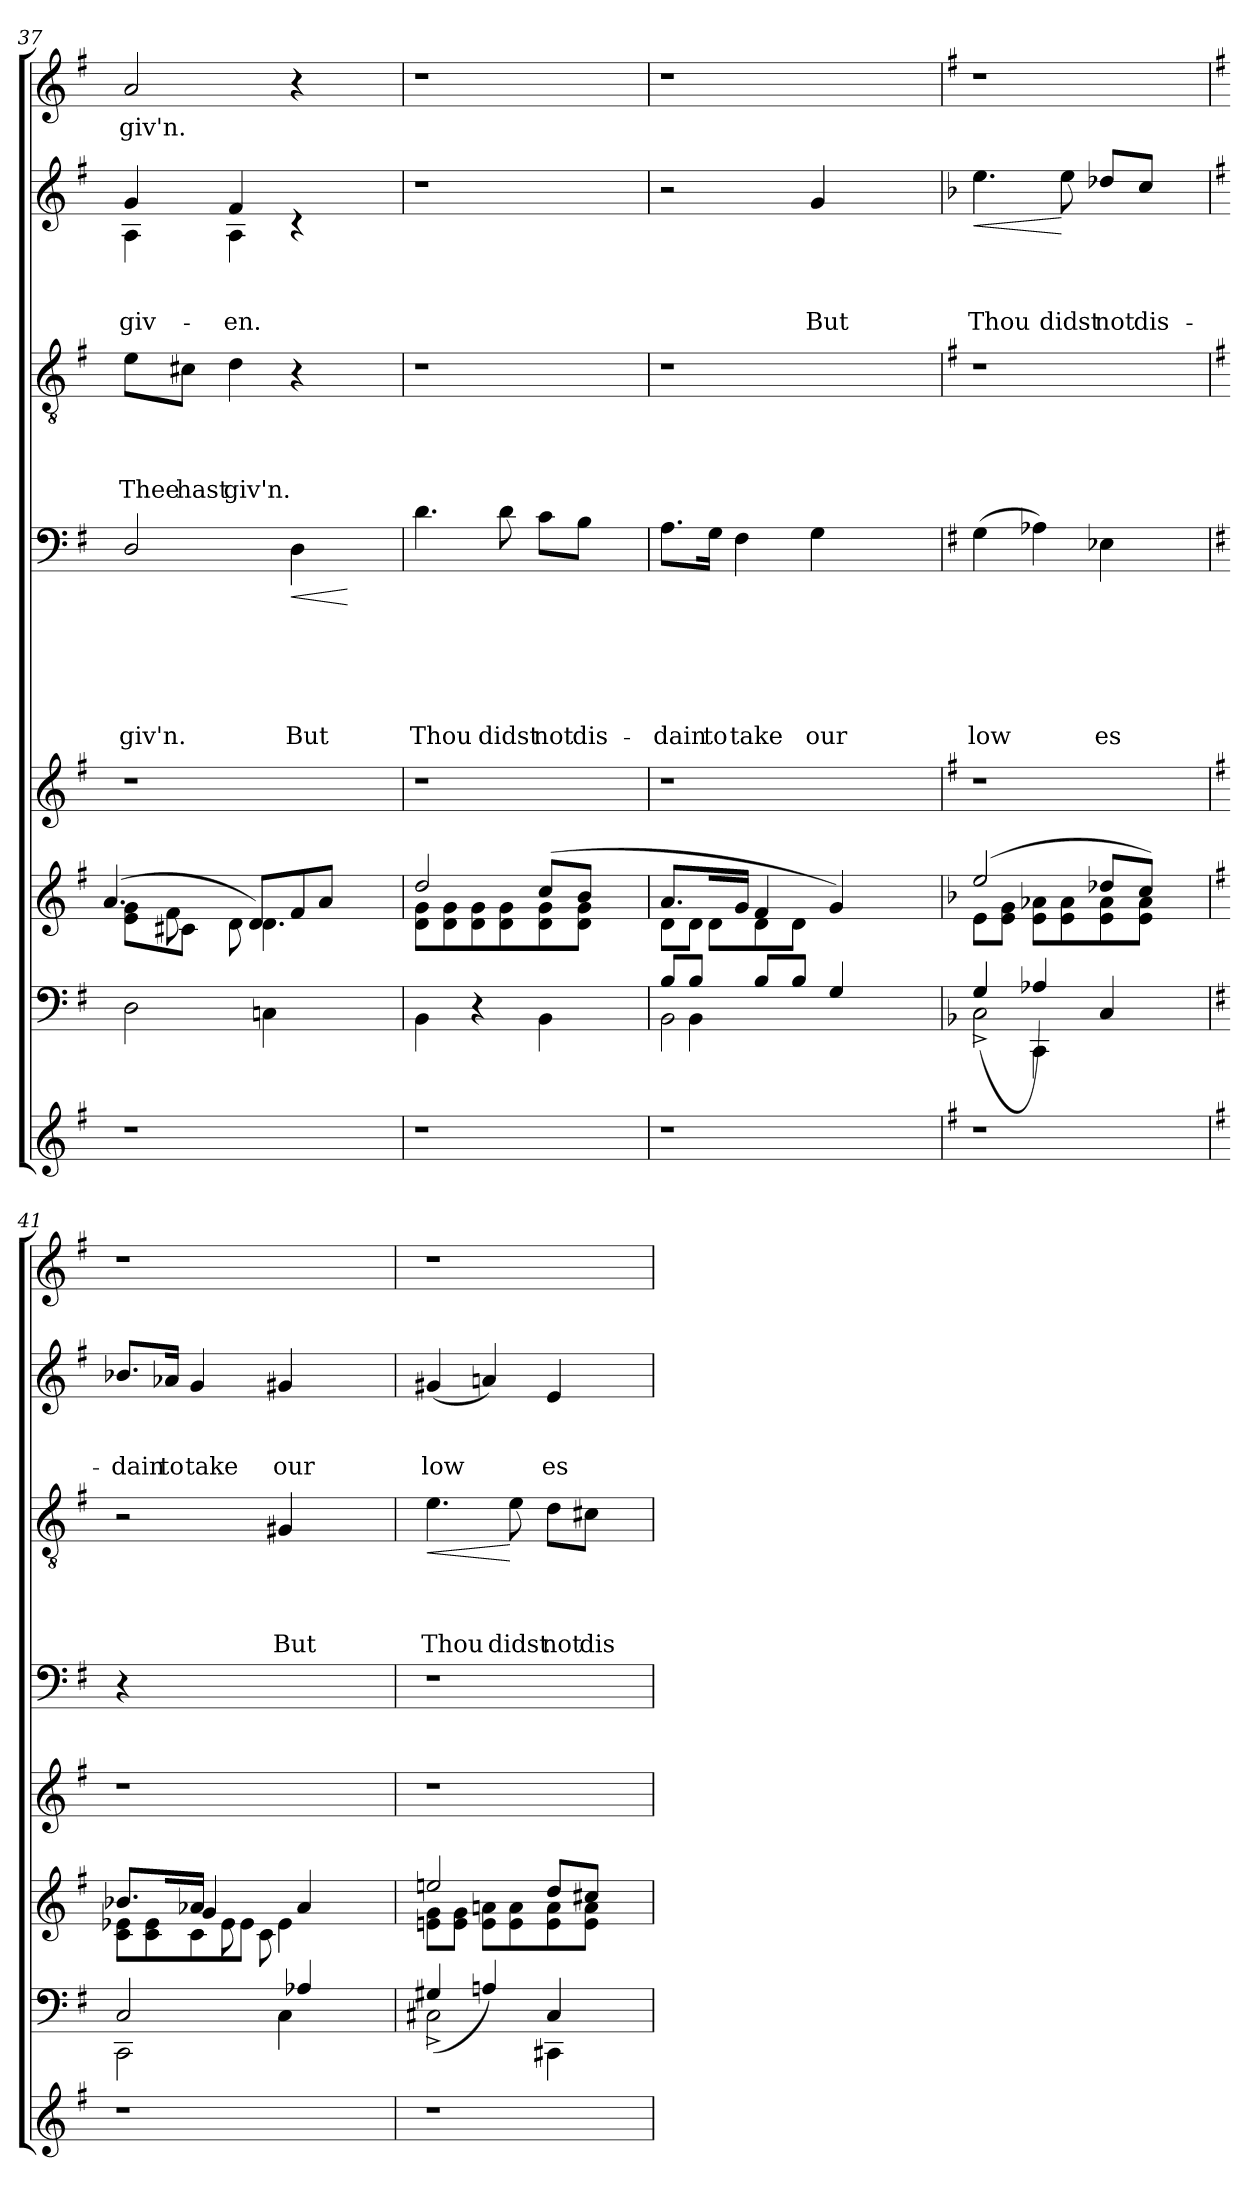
**kern	**kern	**kern	**kern	**kern	**text	**text	**text	**text	**text	**text	**dynam	**kern	**text	**text	**text	**text	**dynam	**kern	**text	**text	**text	**dynam	**kern	**text
*part8	*part7	*part6	*part5	*part4	*part4	*part4	*part4	*part4	*part4	*part4	*part4	*part3	*part3	*part3	*part3	*part3	*part3	*part2	*part2	*part2	*part2	*part2	*part1	*part1
*staff8	*staff7	*staff6	*staff5	*staff4	*staff4	*staff4	*staff4	*staff4	*staff4	*staff4	*staff4	*staff3	*staff3	*staff3	*staff3	*staff3	*staff3	*staff2	*staff2	*staff2	*staff2	*staff2	*staff1	*staff1
*clefG2	*clefF4	*clefG2	*clefG2	*clefF4	*	*	*	*	*	*	*	*clefGv2	*	*	*	*	*	*clefG2	*	*	*	*	*clefG2	*
*k[f#]	*k[f#]	*k[f#]	*k[f#]	*k[f#]	*	*	*	*	*	*	*	*k[f#]	*	*	*	*	*	*k[f#]	*	*	*	*	*k[f#]	*
*G:	*G:	*G:	*G:	*G:	*	*	*	*	*	*	*	*G:	*	*	*	*	*	*G:	*	*	*	*	*G:	*
=37	=37	=37	=37	=37	=37	=37	=37	=37	=37	=37	=37	=37	=37	=37	=37	=37	=37	=37	=37	=37	=37	=37	=37	=37
*	*^	*^	*	*	*	*	*	*	*	*	*	*	*	*	*	*	*	*	*	*	*	*	*	*
*	*	*	*	*^	*	*	*	*	*	*	*	*	*	*	*	*	*	*	*	*	*	*	*	*	*	*
!	!	!	!	!	!	!	!	!	!	!	!	!	!LO:LY:b	!	!	!	!	!	!LO:LY:b	!	!	!	!	!LO:LY:b	!	!	!LO:LY:b
*	*	*	*	*	*	*	*	*	*	*	*	*	*	*	*	*	*	*	*	*	*^	*	*	*	*	*	*
1r	2D\	4.ryy	8e\ 8g\L	8ryy	(4.a/	1r	2D/	.	.	.	.	.	giv'n.	.	8e\L	.	.	.	Thee	.	4A\	4g/	.	.	giv-	.	2a/	giv'n.
!	!	!	!	!	!	!	!	!	!	!	!	!	!	!	!	!	!	!	!LO:LY:b	!	!	!	!	!	!	!	!	!
.	.	.	8c#X\J	8f#\	.	.	.	.	.	.	.	.	.	.	8c#X\J	.	.	.	hast	.	.	.	.	.	.	.	.	.
!	!	!	!	!	!	!	!	!	!	!	!	!	!	!	!	!	!	!	!LO:LY:b	!	!	!	!	!	!LO:LY:b	!	!	!
.	.	.	4ryy	8d\	.	.	.	.	.	.	.	.	.	.	4d\	.	.	.	giv'n.	.	4A\	4f#/	.	.	-en.	.	.	.
.	.	4Cn\	.	4.d\	8d/L)	.	.	.	.	.	.	.	.	.	.	.	.	.	.	.	.	.	.	.	.	.	.	.
!	!	!	!	!	!	!	!	!	!	!	!	!	!LO:LY:b	!LO:HP:b	!	!	!	!	!	!	!	!	!	!	!	!	!	!
.	4.ryy	.	2ryy	.	8f#/	.	4D\	.	.	.	.	.	But	<	4r	.	.	.	.	.	4ryy	4rc	.	.	.	.	4r	.
.	.	4.ryy	.	.	8a/J	.	.	.	.	.	.	.	.	.	.	.	.	.	.	.	.	.	.	.	.	.	.	.
.	.	.	.	4ryy	4ryy	.	4ryy	.	.	.	.	.	.	[	4ryy	.	.	.	.	.	4ryy	4ryy	.	.	.	.	4ryy	.
.	8ryy	.	.	.	.	.	.	.	.	.	.	.	.	.	.	.	.	.	.	.	.	.	.	.	.	.	.	.
*	*v	*v	*	*	*	*	*	*	*	*	*	*	*	*	*	*	*	*	*	*	*v	*v	*	*	*	*	*	*
*	*	*	*v	*v	*	*	*	*	*	*	*	*	*	*	*	*	*	*	*	*	*	*	*	*	*	*
=38	=38	=38	=38	=38	=38	=38	=38	=38	=38	=38	=38	=38	=38	=38	=38	=38	=38	=38	=38	=38	=38	=38	=38	=38	=38
!	!	!	!	!	!	!	!	!	!	!	!LO:LY:b	!	!LO:N:vis=1	!	!	!	!	!	!LO:N:vis=1	!	!	!	!	!LO:N:vis=1	!
1r	4BB\	2dd/	8d\ 8g\L	1r	4.d\	.	.	.	.	.	Thou	.	1r	.	.	.	.	.	1r	.	.	.	.	1r	.
.	.	.	8d\ 8g\	.	.	.	.	.	.	.	.	.	.	.	.	.	.	.	.	.	.	.	.	.	.
.	4r	.	8d\ 8g\	.	.	.	.	.	.	.	.	.	.	.	.	.	.	.	.	.	.	.	.	.	.
!	!	!	!	!	!	!	!	!	!	!	!LO:LY:b	!	!	!	!	!	!	!	!	!	!	!	!	!	!
.	.	.	8d\ 8g\	.	8d\	.	.	.	.	.	didst	.	.	.	.	.	.	.	.	.	.	.	.	.	.
!	!	!	!	!	!	!	!	!	!	!	!LO:LY:b	!	!	!	!	!	!	!	!	!	!	!	!	!	!
.	4BB\	(>8cc/L	8d\ 8g\	.	8c\L	.	.	.	.	.	not	.	.	.	.	.	.	.	.	.	.	.	.	.	.
!	!	!	!	!	!	!	!	!	!	!	!LO:LY:b	!	!	!	!	!	!	!	!	!	!	!	!	!	!
.	.	8b/J	8d\ 8g\J	.	8B\J	.	.	.	.	.	dis-	.	.	.	.	.	.	.	.	.	.	.	.	.	.
.	4ryy	4ryy	4ryy	.	4ryy	.	.	.	.	.	.	.	.	.	.	.	.	.	.	.	.	.	.	.	.
=39	=39	=39	=39	=39	=39	=39	=39	=39	=39	=39	=39	=39	=39	=39	=39	=39	=39	=39	=39	=39	=39	=39	=39	=39	=39
*	*^	*^	*	*	*	*	*	*	*	*	*	*	*	*	*	*	*	*	*	*	*	*	*	*	*
*	*	*^	*	*	*^	*	*	*	*	*	*	*	*	*	*	*	*	*	*	*	*	*	*	*	*	*	*
!	!	!	!	!	!	!	!	!	!	!	!	!	!	!	!LO:LY:b	!	!	!	!	!	!	!	!	!	!	!	!	!	!
1r	2BB\	8B/L	8ryy	8d\L	8.ryy	8.a/L	4ryy	1r	8.A\L	.	.	.	.	.	-dain	.	1r	.	.	.	.	.	2r	.	.	.	.	1r	.
.	.	8B/J	4BB\	8d\J	.	.	.	.	.	.	.	.	.	.	.	.	.	.	.	.	.	.	.	.	.	.	.	.	.
!	!	!	!	!	!	!	!	!	!	!	!	!	!	!	!LO:LY:b:rj	!	!	!	!	!	!	!	!	!	!	!	!	!	!
.	.	.	.	.	8d\L	16ryy	.	.	16G\Jk	.	.	.	.	.	to	.	.	.	.	.	.	.	.	.	.	.	.	.	.
!	!	!	!	!	!	!	!	!	!	!	!	!	!	!	!LO:LY:b	!	!	!	!	!	!	!	!	!	!	!	!	!	!
.	.	16ryy	.	8.ryy	.	16g/Jk	16ryy	.	4F#\	.	.	.	.	.	take	.	.	.	.	.	.	.	.	.	.	.	.	.	.
.	.	8B/L	.	.	8ryy	4f#/	4d\	.	.	.	.	.	.	.	.	.	.	.	.	.	.	.	.	.	.	.	.	.	.
.	.	.	8.ryy	.	.	.	.	.	.	.	.	.	.	.	.	.	.	.	.	.	.	.	.	.	.	.	.	.	.
.	.	8B/J	.	2ryy	8d\J	.	.	.	.	.	.	.	.	.	.	.	.	.	.	.	.	.	.	.	.	.	.	.	.
!	!	!	!	!	!	!	!	!	!	!	!	!	!	!	!LO:LY:b	!	!	!	!	!	!	!	!	!	!	!LO:LY:b	!	!	!
.	8.ryy	.	.	.	.	.	.	.	4G\	.	.	.	.	.	our	.	.	.	.	.	.	.	4g/	.	.	But	.	.	.
.	.	4G/	4..ryy	.	8.ryy	4g/)	8.ryy	.	.	.	.	.	.	.	.	.	.	.	.	.	.	.	.	.	.	.	.	.	.
.	4ryy	.	.	.	.	.	.	.	.	.	.	.	.	.	.	.	.	.	.	.	.	.	.	.	.	.	.	.	.
.	.	.	.	.	4ryy	.	4ryy	.	4ryy	.	.	.	.	.	.	.	.	.	.	.	.	.	4ryy	.	.	.	.	.	.
.	.	8.ryy	.	.	.	8.ryy	.	.	.	.	.	.	.	.	.	.	.	.	.	.	.	.	.	.	.	.	.	.	.
.	16ryy	.	.	16ryy	.	.	.	.	.	.	.	.	.	.	.	.	.	.	.	.	.	.	.	.	.	.	.	.	.
*	*	*	*	*v	*v	*v	*v	*	*	*	*	*	*	*	*	*	*	*	*	*	*	*	*	*	*	*	*	*	*
=40	=40	=40	=40	=40	=40	=40	=40	=40	=40	=40	=40	=40	=40	=40	=40	=40	=40	=40	=40	=40	=40	=40	=40	=40	=40	=40
*	*k[b-]	*	*	*k[b-]	*	*	*	*	*	*	*	*	*	*	*	*	*	*	*	*k[b-]	*	*	*	*	*	*
*	*F:	*	*	*F:	*	*	*	*	*	*	*	*	*	*	*	*	*	*	*	*F:	*	*	*	*	*	*
*	*	*	*	*^	*	*	*	*	*	*	*	*	*	*	*	*	*	*	*	*	*	*	*	*	*	*
!	!	!	!	!	!	!	!	!	!	!	!	!	!LO:LY:b	!	!LO:N:vis=1	!	!	!	!	!	!	!	!	!LO:LY:b	!LO:HP:b	!LO:N:vis=1	!
1r	2C\	(4G^>/	4ryy	(2ee/	8e\L	1r	(>4G\	.	.	.	.	.	low	.	1r	.	.	.	.	.	4.ee\	.	.	Thou	<	1r	.
.	.	.	.	.	8e\ 8g\J	.	.	.	.	.	.	.	.	.	.	.	.	.	.	.	.	.	.	.	.	.	.
.	.	4A-X/)	4CC\	.	8e\ 8a-X\L	.	4A-X\)	.	.	.	.	.	.	.	.	.	.	.	.	.	.	.	.	.	.	.	.
!	!	!	!	!	!	!	!	!	!	!	!	!	!	!	!	!	!	!	!	!	!	!	!	!LO:LY:b	!	!	!
.	.	.	.	.	8e\ 8a-\	.	.	.	.	.	.	.	.	.	.	.	.	.	.	.	8ee\	.	.	didst	[	.	.
!	!	!	!	!	!	!	!	!	!	!	!	!	!LO:LY:b	!	!	!	!	!	!	!	!	!	!	!LO:LY:b	!	!	!
.	4ryy	4C/	4ryy	8dd-X/L	8e\ 8a-\	.	4E-X\	.	.	.	.	.	es-	.	.	.	.	.	.	.	8dd-X/L	.	.	not	.	.	.
!	!	!	!	!	!	!	!	!	!	!	!	!	!	!	!	!	!	!	!	!	!	!	!	!LO:LY:b	!	!	!
.	.	.	.	8cc/J)	8e\ 8a-\J	.	.	.	.	.	.	.	.	.	.	.	.	.	.	.	8cc/J	.	.	dis-	.	.	.
.	4ryy	4ryy	4ryy	4ryy	4ryy	.	4ryy	.	.	.	.	.	.	.	.	.	.	.	.	.	4ryy	.	.	.	.	.	.
*	*v	*v	*v	*	*	*	*	*	*	*	*	*	*	*	*	*	*	*	*	*	*	*	*	*	*	*	*
*	*	*v	*v	*	*	*	*	*	*	*	*	*	*	*	*	*	*	*	*	*	*	*	*	*	*
!!LO:PB:g=z
=41	=41	=41	=41	=41	=41	=41	=41	=41	=41	=41	=41	=41	=41	=41	=41	=41	=41	=41	=41	=41	=41	=41	=41	=41
*	*k[f#]	*k[f#]	*	*	*	*	*	*	*	*	*	*	*	*	*	*	*	*k[f#]	*	*	*	*	*	*
*	*G:	*G:	*	*	*	*	*	*	*	*	*	*	*	*	*	*	*	*G:	*	*	*	*	*	*
*	*^	*^	*	*	*	*	*	*	*	*	*	*	*	*	*	*	*	*	*	*	*	*	*	*
*	*	*^	*	*^	*	*	*	*	*	*	*	*	*	*	*	*	*	*	*	*	*	*	*	*	*	*
*	*	*	*	*	*	*^	*	*	*	*	*	*	*	*	*	*	*	*	*	*	*	*	*	*	*	*	*	*
!	!	!	!	!	!	!	!	!	!	!	!	!	!	!	!	!	!	!	!	!	!	!	!	!	!	!LO:LY:b	!	!	!
*	*	*v	*v	*	*	*	*	*	*	*	*	*	*	*	*	*	*	*	*	*	*	*	*	*	*	*	*	*	*
1r	2C/	2CC\	8c\ 8e-X\L	4ryy	8.b-X/L	4ryy	1r	4r	.	.	.	.	.	.	.	2r	.	.	.	.	.	8.b-X/L	.	.	-dain	.	1r	.
.	.	.	8c\ 8e-\	.	.	.	.	.	.	.	.	.	.	.	.	.	.	.	.	.	.	.	.	.	.	.	.	.
!	!	!	!	!	!	!	!	!	!	!	!	!	!	!	!	!	!	!	!	!	!	!	!	!	!LO:LY:b	!	!	!
.	.	.	.	.	16ryy	.	.	.	.	.	.	.	.	.	.	.	.	.	.	.	.	16a-X/Jk	.	.	to	.	.	.
!	!	!	!	!	!	!	!	!	!	!	!	!	!	!	!	!	!	!	!	!	!	!	!	!	!LO:LY:b	!	!	!
.	.	.	8c\	16ryy	16a-X/Jk	4g/	.	2.ryy	.	.	.	.	.	.	.	.	.	.	.	.	.	4g/	.	.	take	.	.	.
.	.	.	.	8e-\	8.ryy	.	.	.	.	.	.	.	.	.	.	.	.	.	.	.	.	.	.	.	.	.	.	.
.	.	.	8e-\J	.	.	.	.	.	.	.	.	.	.	.	.	.	.	.	.	.	.	.	.	.	.	.	.	.
.	.	.	.	8c\	.	.	.	.	.	.	.	.	.	.	.	.	.	.	.	.	.	.	.	.	.	.	.	.
!	!	!	!	!	!	!	!	!	!	!	!	!	!	!	!	!	!	!	!	!LO:LY:b	!	!	!	!	!LO:LY:b	!	!	!
.	4C\	16ryy	4e-\	.	2ryy	16ryy	.	.	.	.	.	.	.	.	.	4G#X/	.	.	.	But	.	4g#X/	.	.	our	.	.	.
.	.	4A-X/	.	8.ryy	.	4a-/	.	.	.	.	.	.	.	.	.	.	.	.	.	.	.	.	.	.	.	.	.	.
.	8.ryy	.	8.ryy	4ryy	.	.	.	.	.	.	.	.	.	.	.	4ryy	.	.	.	.	.	4ryy	.	.	.	.	.	.
.	.	8.ryy	.	.	.	8.ryy	.	.	.	.	.	.	.	.	.	.	.	.	.	.	.	.	.	.	.	.	.	.
.	16ryy	.	16ryy	.	.	.	.	.	.	.	.	.	.	.	.	.	.	.	.	.	.	.	.	.	.	.	.	.
*	*	*	*	*v	*v	*v	*	*	*	*	*	*	*	*	*	*	*	*	*	*	*	*	*	*	*	*	*	*
=42	=42	=42	=42	=42	=42	=42	=42	=42	=42	=42	=42	=42	=42	=42	=42	=42	=42	=42	=42	=42	=42	=42	=42	=42	=42	=42
!	!	!	!	!	!	!LO:N:vis=1	!	!	!	!	!	!	!	!	!	!	!	!LO:LY:b	!LO:HP:b	!	!	!	!LO:LY:b	!	!LO:N:vis=1	!
1r	2C#X\	(4G#X^>/	2een/	8en\ 8g\L	1r	1r	.	.	.	.	.	.	.	4.e\	.	.	.	Thou	<	(<4g#X/	.	.	low	.	1r	.
.	.	.	.	8e\ 8g\J	.	.	.	.	.	.	.	.	.	.	.	.	.	.	.	.	.	.	.	.	.	.
.	.	4An/)	.	8e\ 8an\L	.	.	.	.	.	.	.	.	.	.	.	.	.	.	.	4an/)	.	.	.	.	.	.
!	!	!	!	!	!	!	!	!	!	!	!	!	!	!	!	!	!	!LO:LY:b	!	!	!	!	!	!	!	!
.	.	.	.	8e\ 8a\	.	.	.	.	.	.	.	.	.	8e\	.	.	.	didst	[	.	.	.	.	.	.	.
!	!	!	!	!	!	!	!	!	!	!	!	!	!	!	!	!	!	!LO:LY:b	!	!	!	!	!LO:LY:b	!	!	!
.	4CC#X\	4C#/	8dd/L	8e\ 8a\	.	.	.	.	.	.	.	.	.	8d\L	.	.	.	not	.	4e/	.	.	es-	.	.	.
!	!	!	!	!	!	!	!	!	!	!	!	!	!	!	!	!	!	!LO:LY:b	!	!	!	!	!	!	!	!
.	.	.	8cc#X/J	8e\ 8a\J	.	.	.	.	.	.	.	.	.	8c#X\J	.	.	.	dis-	.	.	.	.	.	.	.	.
.	4ryy	4ryy	4ryy	4ryy	.	.	.	.	.	.	.	.	.	4ryy	.	.	.	.	.	4ryy	.	.	.	.	.	.
*	*v	*v	*	*	*	*	*	*	*	*	*	*	*	*	*	*	*	*	*	*	*	*	*	*	*	*
*	*	*v	*v	*	*	*	*	*	*	*	*	*	*	*	*	*	*	*	*	*	*	*	*	*	*
=	=	=	=	=	=	=	=	=	=	=	=	=	=	=	=	=	=	=	=	=	=	=	=	=
*-	*-	*-	*-	*-	*-	*-	*-	*-	*-	*-	*-	*-	*-	*-	*-	*-	*-	*-	*-	*-	*-	*-	*-	*-
